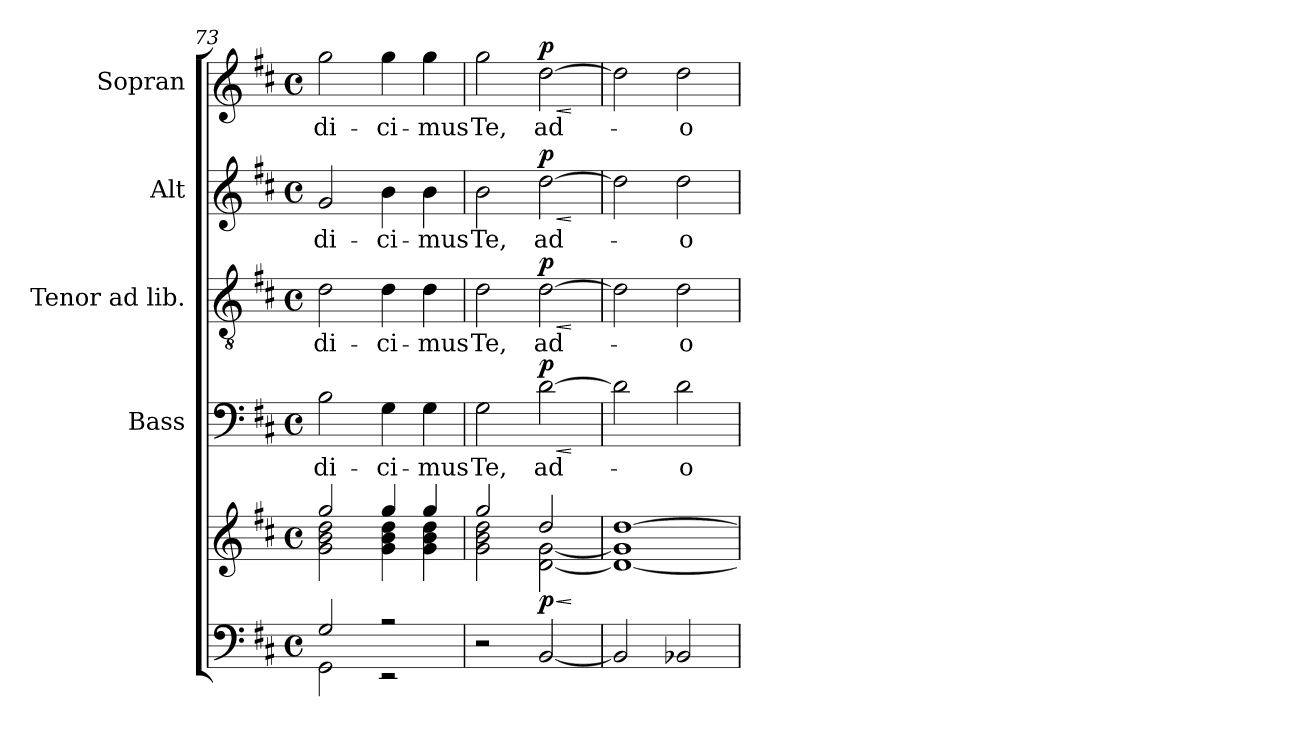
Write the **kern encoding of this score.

**kern	**kern	**dynam	**kern	**text	**dynam	**kern	**text	**dynam	**kern	**text	**dynam	**kern	**text	**dynam
*part5	*part5	*part5	*part4	*part4	*part4	*part3	*part3	*part3	*part2	*part2	*part2	*part1	*part1	*part1
*staff6	*staff5	*staff5/6	*staff4	*staff4	*staff4	*staff3	*staff3	*staff3	*staff2	*staff2	*staff2	*staff1	*staff1	*staff1
*	*	*	*I"Bass	*	*	*I"Tenor ad lib.	*	*	*I"Alt	*	*	*I"Sopran	*	*
*	*	*	*I'B.	*	*	*I'T.	*	*	*I'A.	*	*	*I'S.	*	*
*clefF4	*clefG2	*	*clefF4	*	*	*clefGv2	*	*	*clefG2	*	*	*clefG2	*	*
*k[f#c#]	*k[f#c#]	*	*k[f#c#]	*	*	*k[f#c#]	*	*	*k[f#c#]	*	*	*k[f#c#]	*	*
*D:	*D:	*	*D:	*	*	*D:	*	*	*D:	*	*	*D:	*	*
*M4/4	*M4/4	*	*M4/4	*	*	*M4/4	*	*	*M4/4	*	*	*M4/4	*	*
*met(c)	*met(c)	*	*met(c)	*	*	*met(c)	*	*	*met(c)	*	*	*met(c)	*	*
=73	=73	=73	=73	=73	=73	=73	=73	=73	=73	=73	=73	=73	=73	=73
*^	*^	*	*	*	*	*	*	*	*	*	*	*	*	*
!	!	!	!	!	!	!LO:LY:b	!	!	!LO:LY:b	!	!	!LO:LY:b	!	!	!LO:LY:b	!
2G/	2GG\	2gg/	2g\ 2b\ 2dd\	.	2B\	-di-	.	2d\	-di-	.	2g/	-di-	.	2gg\	-di-	.
!	!	!	!	!	!	!LO:LY:b	!	!	!LO:LY:b	!	!	!LO:LY:b	!	!	!LO:LY:b	!
2r	2r	4gg/	4g\ 4b\ 4dd\	.	4G\	-ci-	.	4d\	-ci-	.	4b\	-ci-	.	4gg\	-ci-	.
!	!	!	!	!	!	!LO:LY:b	!	!	!LO:LY:b	!	!	!LO:LY:b	!	!	!LO:LY:b	!
.	.	4gg/	4g\ 4b\ 4dd\	.	4G\	-mus	.	4d\	-mus	.	4b\	-mus	.	4gg\	-mus	.
*v	*v	*	*	*	*	*	*	*	*	*	*	*	*	*	*	*
=74	=74	=74	=74	=74	=74	=74	=74	=74	=74	=74	=74	=74	=74	=74	=74
!	!	!	!	!	!LO:LY:b	!	!	!LO:LY:b	!	!	!LO:LY:b	!	!	!LO:LY:b	!
2r	2gg/	2g\ 2b\ 2dd\	.	2G\	Te,	.	2d\	Te,	.	2b\	Te,	.	2gg\	Te,	.
!	!	!	!LO:HP:b	!	!LO:LY:b	!LO:HP:b	!	!LO:LY:b	!LO:HP:b	!	!LO:LY:b	!LO:HP:b	!	!LO:LY:b	!LO:HP:b
!	!	!	!LO:DY:n=1:b	!	!	!LO:DY:n=1:a	!	!	!LO:DY:n=1:a	!	!	!LO:DY:n=1:a	!	!	!LO:DY:n=1:a
[2BB/	2dd/	[<2d\ [<2g\	< p	[2d\	ad-	< p	[2d\	ad-	< p	[2dd\	ad-	< p	[2dd\	ad-	< p
*	*v	*v	*	*	*	*	*	*	*	*	*	*	*	*	*
.	.	[	.	.	[	.	.	[	.	.	[	.	.	[
!!LO:PB:g=z
=75	=75	=75	=75	=75	=75	=75	=75	=75	=75	=75	=75	=75	=75	=75
*	*^	*	*	*	*	*	*	*	*	*	*	*	*	*
2BB/]	[>1dd	1d_ 1g]	.	2d\]	.	.	2d\]	.	.	2dd\]	.	.	2dd\]	.	.
!	!	!	!	!	!LO:LY:b	!	!	!LO:LY:b	!	!	!LO:LY:b	!	!	!LO:LY:b	!
2BB-X/	.	.	.	2d\	-o-	.	2d\	-o-	.	2dd\	-o-	.	2dd\	-o-	.
*	*v	*v	*	*	*	*	*	*	*	*	*	*	*	*	*
=	=	=	=	=	=	=	=	=	=	=	=	=	=	=
*-	*-	*-	*-	*-	*-	*-	*-	*-	*-	*-	*-	*-	*-	*-
